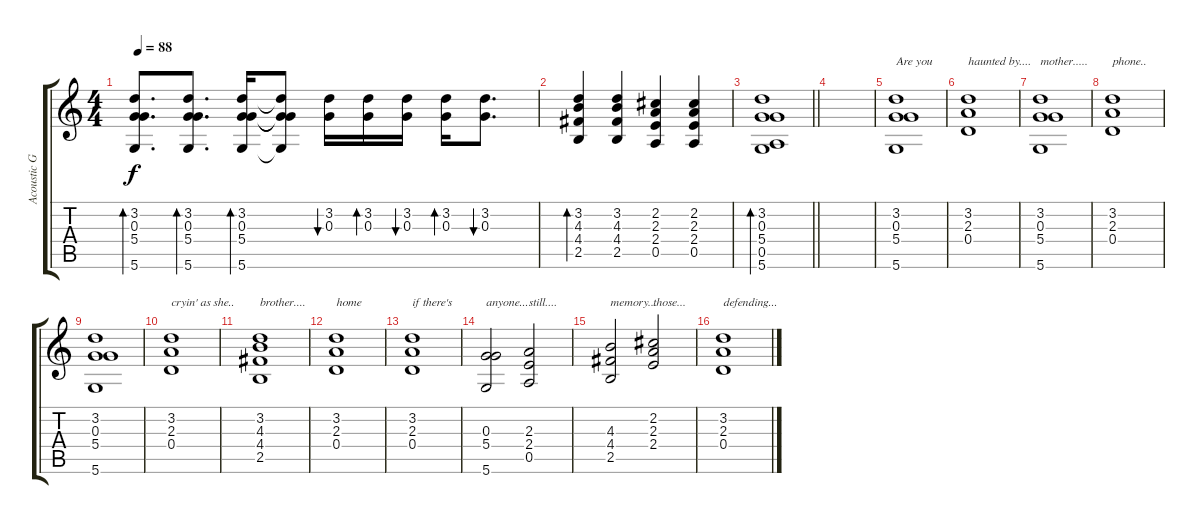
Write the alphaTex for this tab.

\track ("Acoustic Guitar" "Acoustic G") {instrument acousticguitarsteel}
\staff {score tabs}
\tuning (E4 B3 G3 D3 A2 D2) {hide}
\ts (4 4)
\tempo 88
\clef g2
\ks c
(3.2 0.3 5.4 5.6).8{d bd 60 dy f} (3.2 0.3 5.4 5.6).8{d bd 60} (3.2 0.3 5.4 5.6).16{bd 60} (3.2{t} 0.3{t} 5.4{t} 5.6{t}).8 (3.2 0.3).16{bu 120} (3.2 0.3).16{bd 120} (3.2 0.3).16{bu 120} (3.2 0.3).16{bd 120} (3.2 0.3).8{d bu 120} |
(3.2 4.3 4.4 2.5).4{bd 120} (3.2 4.3 4.4 2.5).4 (2.2 2.3 2.4 0.5).4 (2.2 2.3 2.4 0.5).4 |
\barLineRight lightlight
(3.2 0.3 5.4 0.5 5.6).1{bd 60} |
|
(3.2 0.3 5.4 5.6).1{txt "Are you"} |
(3.2 2.3 0.4).1{txt "haunted by...."} |
(3.2 0.3 5.4 5.6).1{txt "mother....."} |
(3.2 2.3 0.4).1{txt "phone.."} |
(3.2 0.3 5.4 5.6).1 |
(3.2 2.3 0.4).1{txt "cryin' as she.."} |
(3.2 4.3 4.4 2.5).1{txt "brother...."} |
(3.2 2.3 0.4).1{txt "home"} |
(3.2 2.3 0.4).1{txt "if there's "} |
(0.3 5.4 5.6).2{txt "anyone..."} (2.3 2.4 0.5).2{txt "still...."} |
(4.3 4.4 2.5).2{txt "memory..."} (2.2 2.3 2.4).2{txt "those..."} |
(3.2 2.3 0.4).1{txt "defending..."}
